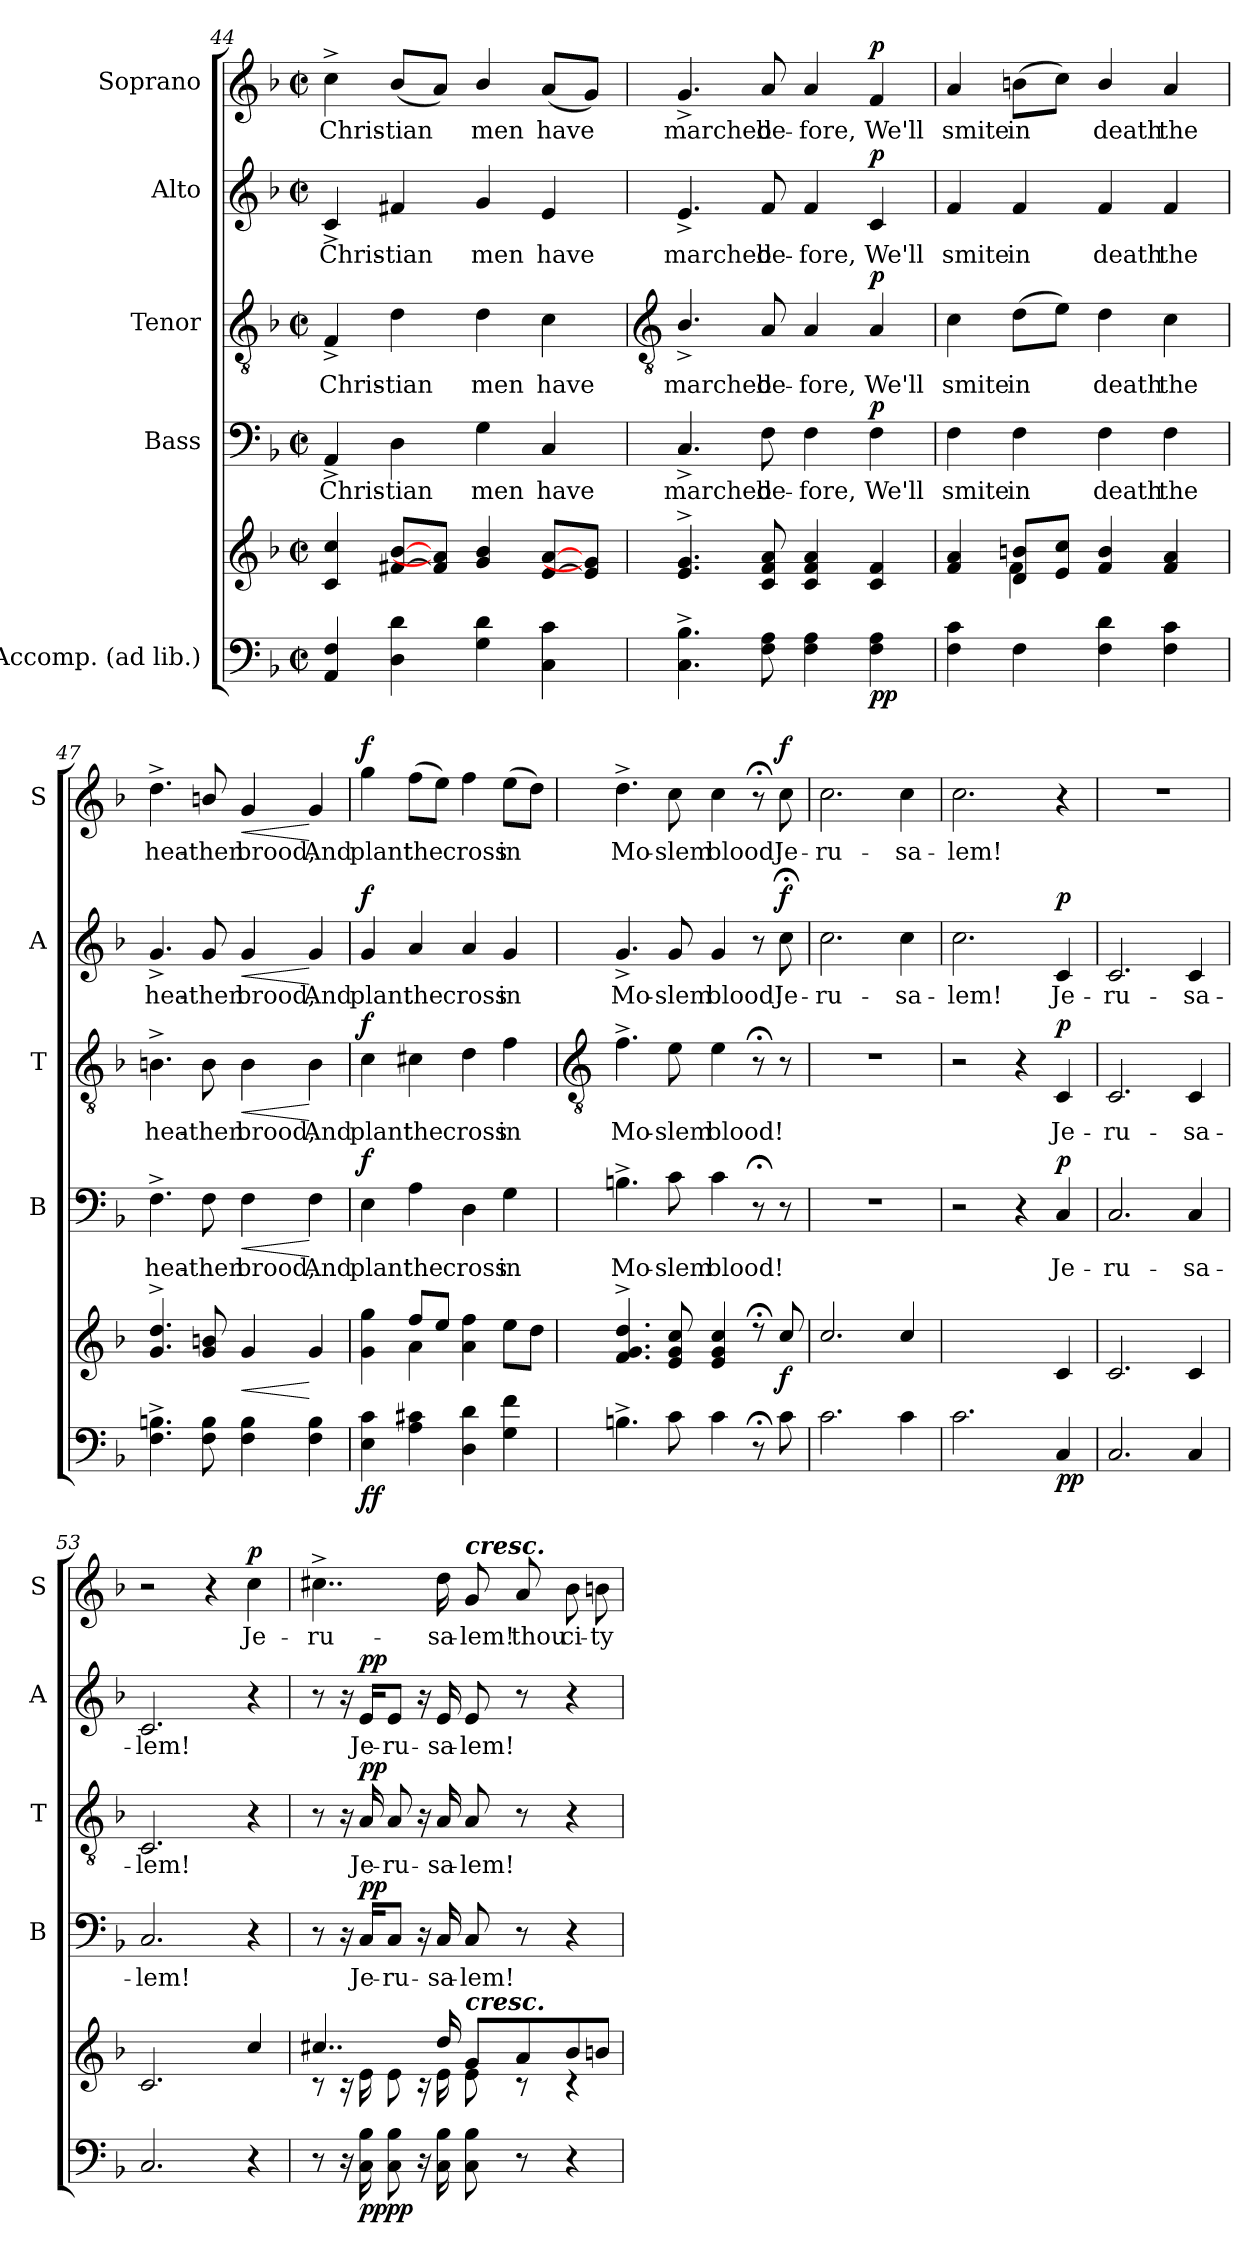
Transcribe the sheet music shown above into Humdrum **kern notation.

**kern	**kern	**dynam	**kern	**text	**dynam	**kern	**text	**dynam	**kern	**text	**dynam	**kern	**text	**dynam
*part5	*part5	*part5	*part4	*part4	*part4	*part3	*part3	*part3	*part2	*part2	*part2	*part1	*part1	*part1
*staff6	*staff5	*staff5/6	*staff4	*staff4	*staff4	*staff3	*staff3	*staff3	*staff2	*staff2	*staff2	*staff1	*staff1	*staff1
*I"Accomp. (ad lib.)	*	*	*I"Bass	*	*	*I"Tenor	*	*	*I"Alto	*	*	*I"Soprano	*	*
*	*	*	*I'B	*	*	*I'T	*	*	*I'A	*	*	*I'S	*	*
*clefF4	*clefG2	*	*clefF4	*	*	*clefGv2	*	*	*clefG2	*	*	*clefG2	*	*
*k[b-]	*k[b-]	*	*k[b-]	*	*	*k[b-]	*	*	*k[b-]	*	*	*k[b-]	*	*
*F:	*F:	*	*F:	*	*	*F:	*	*	*F:	*	*	*F:	*	*
*M2/2	*M2/2	*	*M2/2	*	*	*M2/2	*	*	*M2/2	*	*	*M2/2	*	*
*met(c|)	*met(c|)	*	*met(c|)	*	*	*met(c|)	*	*	*met(c|)	*	*	*met(c|)	*	*
=44	=44	=44	=44	=44	=44	=44	=44	=44	=44	=44	=44	=44	=44	=44
*	*^	*	*	*	*	*	*	*	*	*	*	*	*	*
!	!	!	!	!	!LO:LY:b	!	!	!LO:LY:b	!	!	!LO:LY:b	!	!	!LO:LY:b	!
4AA 4F	4c 4cc	1ryy	.	4AA^	Chris-	.	4F^	Chris-	.	4c^	Chris-	.	4cc^	Chris-	.
!	!	!	!	!	!LO:LY:b	!	!	!LO:LY:b	!	!	!LO:LY:b	!	!	!LO:LY:b	!
4D 4d	[8f#X [8b-L	.	.	4D	-tian	.	4d	-tian	.	4f#X	-tian	.	(<8b-L	-tian	.
.	8f#] 8a]J	.	.	.	.	.	.	.	.	.	.	.	8aJ)	.	.
!	!	!	!	!	!LO:LY:b	!	!	!LO:LY:b	!	!	!LO:LY:b	!	!	!LO:LY:b	!
4G 4d	4g/ 4b-/	.	.	4G	men	.	4d	men	.	4g	men	.	4b-/	men	.
!	!	!	!	!	!LO:LY:b	!	!	!LO:LY:b	!	!	!LO:LY:b	!	!	!LO:LY:b	!
4C 4c	[8e [8aL	.	.	4C	have	.	4c	have	.	4e	have	.	(<8aL	have	.
.	8e] 8g]J	.	.	.	.	.	.	.	.	.	.	.	8gJ)	.	.
!!LO:LB:g=z
=45	=45	=45	=45	=45	=45	=45	=45	=45	=45	=45	=45	=45	=45	=45	=45
*	*	*	*	*	*	*	*clefGv2	*	*	*	*	*	*	*	*
!	!	!	!	!	!LO:LY:b	!	!	!LO:LY:b	!	!	!LO:LY:b	!	!	!LO:LY:b	!
4.C^ 4.B-^	4.e^ 4.g^	1ryy	.	4.C^	marched	.	4.B-^/	marched	.	4.e^	marched	.	4.g^	marched	.
!	!	!	!	!	!LO:LY:b	!	!	!LO:LY:b	!	!	!LO:LY:b	!	!	!LO:LY:b	!
8F 8A	8c 8f 8a	.	.	8F	be-	.	8A	be-	.	8f	be-	.	8a	be-	.
!	!	!	!	!	!LO:LY:b	!	!	!LO:LY:b	!	!	!LO:LY:b	!	!	!LO:LY:b	!
4F 4A	4c 4f 4a	.	.	4F	-fore,	.	4A	-fore,	.	4f	-fore,	.	4a	-fore,	.
!	!	!	!LO:DY:b=2	!	!LO:LY:b	!	!	!LO:LY:b	!	!	!LO:LY:b	!	!	!LO:LY:b	!
!	!	!	!LO:DY:n=1:b	!	!	!LO:DY:b	!	!	!LO:DY:b	!	!	!LO:DY:b	!	!	!LO:DY:b
4F 4A	4c 4f	.	p p	4F	We'll	p	4A	We'll	p	4c	We'll	p	4f	We'll	p
=46	=46	=46	=46	=46	=46	=46	=46	=46	=46	=46	=46	=46	=46	=46	=46
!	!	!	!	!	!LO:LY:b	!	!	!LO:LY:b	!	!	!LO:LY:b	!	!	!LO:LY:b	!
4F 4c	4f 4a	4ryy	.	4F	smite	.	4c	smite	.	4f	smite	.	4a	smite	.
!	!	!	!	!	!LO:LY:b	!	!	!LO:LY:b	!	!	!LO:LY:b	!	!	!LO:LY:b	!
4F	8d 8bnL	4f\	.	4F	in	.	(>8dL	in	.	4f	in	.	(>8bnL	in	.
.	8e 8ccJ	.	.	.	.	.	8eJ)	.	.	.	.	.	8ccJ)	.	.
!	!	!	!	!	!LO:LY:b	!	!	!LO:LY:b	!	!	!LO:LY:b	!	!	!LO:LY:b	!
4F 4d	4f/ 4b/	2ryy	.	4F	death	.	4d	death	.	4f	death	.	4b/	death	.
!	!	!	!	!	!LO:LY:b	!	!	!LO:LY:b	!	!	!LO:LY:b	!	!	!LO:LY:b	!
4F 4c	4f 4a	.	.	4F	the	.	4c	the	.	4f	the	.	4a	the	.
=47	=47	=47	=47	=47	=47	=47	=47	=47	=47	=47	=47	=47	=47	=47	=47
!	!	!	!	!	!LO:LY:b	!	!	!LO:LY:b	!	!	!LO:LY:b	!	!	!LO:LY:b	!
4.F^ 4.Bn^	4.g^ 4.dd^	1ryy	.	4.F^	hea-	.	4.Bn^	hea-	.	4.g^	hea-	.	4.dd^	hea-	.
!	!	!	!	!	!LO:LY:b	!	!	!LO:LY:b	!	!	!LO:LY:b	!	!	!LO:LY:b	!
8F 8B	8g/ 8bn/	.	.	8F	-then	.	8B	-then	.	8g	-then	.	8bn/	-then	.
!	!	!	!LO:HP:b	!	!LO:LY:b	!LO:HP:b	!	!LO:LY:b	!LO:HP:b	!	!LO:LY:b	!LO:HP:b	!	!LO:LY:b	!LO:HP:b
4F 4B	4g	.	<	4F	brood,	<	4B	brood,	<	4g	brood,	<	4g	brood,	<
!	!	!	!	!	!LO:LY:b	!	!	!LO:LY:b	!	!	!LO:LY:b	!	!	!LO:LY:b	!
4F 4B	4g	.	[	4F	And	[	4B	And	[	4g	And	[	4g	And	[
=48	=48	=48	=48	=48	=48	=48	=48	=48	=48	=48	=48	=48	=48	=48	=48
!	!	!	!LO:DY:b=2	!	!LO:LY:b	!	!	!LO:LY:b	!	!	!LO:LY:b	!	!	!LO:LY:b	!
!	!	!	!LO:DY:n=1:b	!	!	!LO:DY:b	!	!	!LO:DY:b	!	!	!LO:DY:b	!	!	!LO:DY:b
4E 4c	4g 4gg	4ryy	f f	4E	plant	f	4c	plant	f	4g	plant	f	4gg	plant	f
!	!	!	!	!	!LO:LY:b	!	!	!LO:LY:b	!	!	!LO:LY:b	!	!	!LO:LY:b	!
4A 4c#X	8ff/L	4a\	.	4A	the	.	4c#X	the	.	4a	the	.	(>8ffL	the	.
.	8ee/J	.	.	.	.	.	.	.	.	.	.	.	8eeJ)	.	.
!	!	!	!	!	!LO:LY:b	!	!	!LO:LY:b	!	!	!LO:LY:b	!	!	!LO:LY:b	!
4D 4d	4a 4ff	2ryy	.	4D	cross	.	4d	cross	.	4a	cross	.	4ff	cross	.
!	!	!	!	!	!LO:LY:b	!	!	!LO:LY:b	!	!	!LO:LY:b	!	!	!LO:LY:b	!
4G 4f	8eeL	.	.	4G	in	.	4f	in	.	4g	in	.	(>8eeL	in	.
.	8ddJ	.	.	.	.	.	.	.	.	.	.	.	8ddJ)	.	.
!!LO:LB:g=z
=49	=49	=49	=49	=49	=49	=49	=49	=49	=49	=49	=49	=49	=49	=49	=49
*	*	*	*	*	*	*	*clefGv2	*	*	*	*	*	*	*	*
!	!	!	!	!	!LO:LY:b	!	!	!LO:LY:b	!	!	!LO:LY:b	!	!	!LO:LY:b	!
4.Bn^	4.f^ 4.g^ 4.dd^	1ryy	.	4.Bn^	Mo-	.	4.f^	Mo-	.	4.g^	Mo-	.	4.dd^	Mo-	.
!	!	!	!	!	!LO:LY:b	!	!	!LO:LY:b	!	!	!LO:LY:b	!	!	!LO:LY:b	!
8c	8e 8g 8cc	.	.	8c	-slem	.	8e	-slem	.	8g	-slem	.	8cc	-slem	.
!	!	!	!	!	!LO:LY:b	!	!	!LO:LY:b	!	!	!LO:LY:b	!	!	!LO:LY:b	!
4c	4e 4g 4cc	.	.	4c	blood!	.	4e	blood!	.	4g	blood!	.	4cc	blood!	.
8r;<	8r;<	.	.	8r;<	.	.	8r;<	.	.	8r	.	.	8r;<	.	.
!	!	!	!LO:DY:b	!	!	!	!	!	!	!	!LO:LY:b	!LO:DY:b	!	!LO:LY:b	!LO:DY:b
8c	8cc	.	f	8r	.	.	8r	.	.	8cc;<	Je-	f	8cc	Je-	f
=50	=50	=50	=50	=50	=50	=50	=50	=50	=50	=50	=50	=50	=50	=50	=50
!	!	!	!	!	!	!	!	!	!	!	!LO:LY:b	!	!	!LO:LY:b	!
2.c	2.cc	1ryy	.	1r	.	.	1r	.	.	2.cc	-ru-	.	2.cc	-ru-	.
!	!	!	!	!	!	!	!	!	!	!	!LO:LY:b	!	!	!LO:LY:b	!
4c	4cc	.	.	.	.	.	.	.	.	4cc	-sa-	.	4cc	-sa-	.
=51	=51	=51	=51	=51	=51	=51	=51	=51	=51	=51	=51	=51	=51	=51	=51
!	!	!	!	!	!	!	!	!	!	!	!LO:LY:b	!	!	!LO:LY:b	!
2.c	2.ryy	1ryy	.	2r	.	.	2r	.	.	2.cc	-lem!	.	2.cc	-lem!	.
.	.	.	.	4r	.	.	4r	.	.	.	.	.	.	.	.
!	!	!	!LO:DY:b=2	!	!LO:LY:b	!	!	!LO:LY:b	!	!	!LO:LY:b	!	!	!	!
!	!	!	!LO:DY:n=1:b	!	!	!LO:DY:b	!	!	!LO:DY:b	!	!	!LO:DY:b	!	!	!
4C	4c	.	p p	4C	Je-	p	4C	Je-	p	4c	Je-	p	4r	.	.
=52	=52	=52	=52	=52	=52	=52	=52	=52	=52	=52	=52	=52	=52	=52	=52
!	!	!	!	!	!LO:LY:b	!	!	!LO:LY:b	!	!	!LO:LY:b	!	!	!	!
2.C	2.c	1ryy	.	2.C	-ru-	.	2.C	-ru-	.	2.c	-ru-	.	1r	.	.
!	!	!	!	!	!LO:LY:b	!	!	!LO:LY:b	!	!	!LO:LY:b	!	!	!	!
4C	4c	.	.	4C	-sa-	.	4C	-sa-	.	4c	-sa-	.	.	.	.
=53	=53	=53	=53	=53	=53	=53	=53	=53	=53	=53	=53	=53	=53	=53	=53
!	!	!	!	!	!LO:LY:b	!	!	!LO:LY:b	!	!	!LO:LY:b	!	!	!	!
2.C	2.c	1ryy	.	2.C	-lem!	.	2.C	-lem!	.	2.c	-lem!	.	2r	.	.
.	.	.	.	.	.	.	.	.	.	.	.	.	4r	.	.
!	!	!	!	!	!	!	!	!	!	!	!	!	!	!LO:LY:b	!LO:DY:b
4r	4cc/	.	.	4r	.	.	4r	.	.	4r	.	.	4cc	Je-	p
=54	=54	=54	=54	=54	=54	=54	=54	=54	=54	=54	=54	=54	=54	=54	=54
!	!	!	!	!	!	!	!	!	!	!	!	!	!	!LO:LY:b	!
8r	4..cc#X/	8r	.	8r	.	.	8r	.	.	8r	.	.	4..cc#X^	-ru-	.
16r	.	16r	.	16r	.	.	16r	.	.	16r	.	.	.	.	.
!	!	!	!LO:DY:b=2	!	!LO:LY:b	!	!	!LO:LY:b	!	!	!LO:LY:b	!	!	!	!
!	!	!	!LO:DY:n=1:b	!	!	!LO:DY:b	!	!	!LO:DY:b	!	!	!LO:DY:b	!	!	!
16C 16B-LL	.	16e\LL	pp pp	16C/KL	Je-	pp	16A	Je-	pp	16e/KL	Je-	pp	.	.	.
!	!	!	!	!	!LO:LY:b	!	!	!LO:LY:b	!	!	!LO:LY:b	!	!	!	!
8C 8B-J	.	8e\J	.	8C/J	-ru-	.	8A	-ru-	.	8e/J	-ru-	.	.	.	.
16r	.	16r	.	16r	.	.	16r	.	.	16r	.	.	.	.	.
!	!	!	!	!	!LO:LY:b	!	!	!LO:LY:b	!	!	!LO:LY:b	!	!	!LO:LY:b	!
16C 16B-	16dd/	16e\	.	16C	-sa-	.	16A	-sa-	.	16e	-sa-	.	16dd	-sa-	.
!	!	!	!	!	!	!	!	!	!	!	!	!	!LO:TX:a:Bi:t=cresc.	!	!
!	!LO:TX:a:Bi:t=cresc.	!	!	!	!	!	!	!	!	!	!	!	!	!	!
!	!	!	!	!	!LO:LY:b	!	!	!LO:LY:b	!	!	!LO:LY:b	!	!	!LO:LY:b	!
8C 8B-	8gL	8e\	.	8C	-lem!	.	8A	-lem!	.	8e	-lem!	.	8g	-lem!	.
!	!	!	!	!	!	!	!	!	!	!	!	!	!	!LO:LY:b	!
8r	8a	8r	.	8r	.	.	8r	.	.	8r	.	.	8a	thou	.
!	!	!	!	!	!	!	!	!	!	!	!	!	!	!LO:LY:b	!
4r	8b-	4r	.	4r	.	.	4r	.	.	4r	.	.	8b-	ci-	.
!	!	!	!	!	!	!	!	!	!	!	!	!	!	!LO:LY:b	!
.	8bnJ	.	.	.	.	.	.	.	.	.	.	.	8bn	-ty	.
*	*v	*v	*	*	*	*	*	*	*	*	*	*	*	*	*
=	=	=	=	=	=	=	=	=	=	=	=	=	=	=
*-	*-	*-	*-	*-	*-	*-	*-	*-	*-	*-	*-	*-	*-	*-
